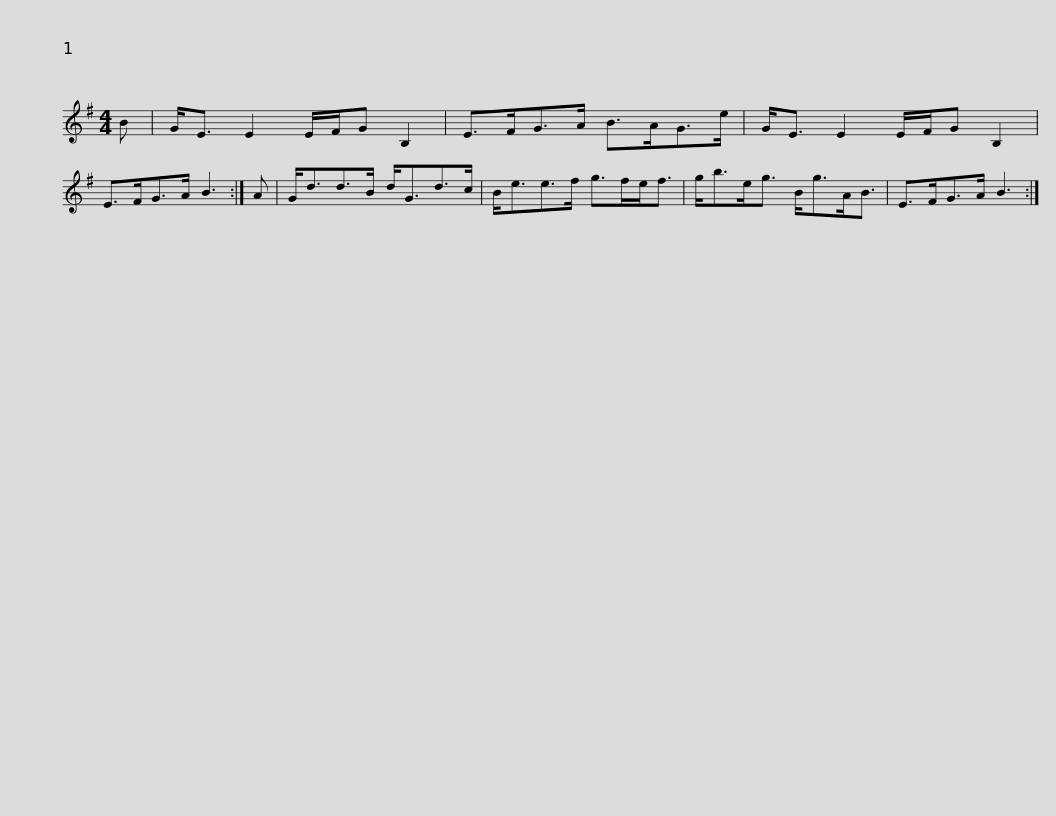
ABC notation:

X:1
L:1/8
M:4/4
I:linebreak $
K:Emin
V:1 treble
V:1
 B | G<E E2 E/F/G B,2 | E>FG>A B>AG>e | G<E E2 E/F/G B,2 | E>FG>A B3 :| %5
 A | G<dd>B d<Gd>c |$ B<ee>f g>fe<f | g<be<g B<gA<B | E>FG>A B3 :| %10
